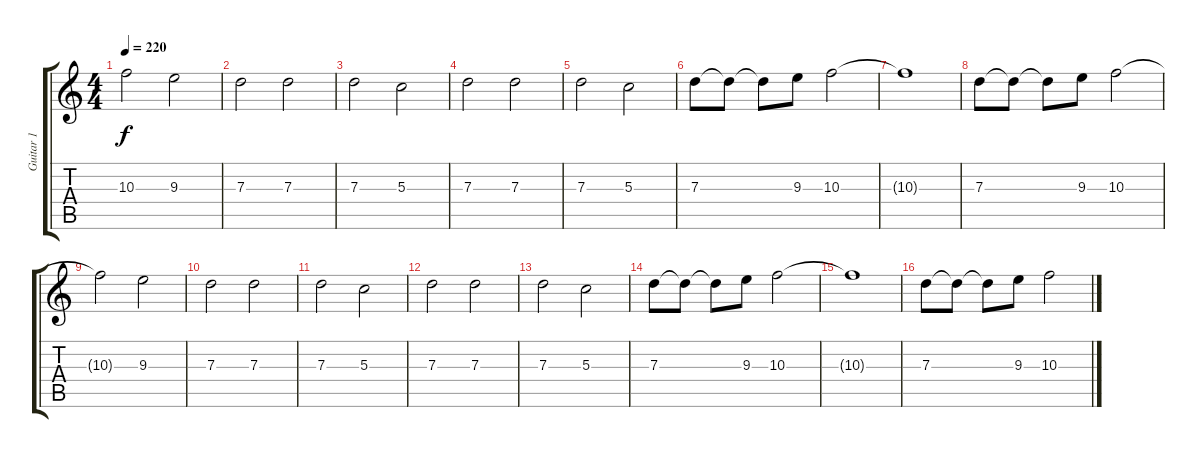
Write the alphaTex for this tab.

\track ("Guitar 1" "Guitar 1") {instrument distortionguitar}
\staff {score tabs}
\tuning (E4 B3 G3 D3 A2 E2) {hide}
\ts (4 4)
\tempo 220
\clef g2
\ks c
10.3{t}.2{dy f} 9.3.2 |
7.3.2 7.3.2 |
7.3.2 5.3.2 |
7.3.2 7.3.2 |
7.3.2 5.3.2 |
7.3.8 7.3{t}.8 7.3{t}.8 9.3.8 10.3.2 |
10.3{t}.1 |
7.3.8 7.3{t}.8 7.3{t}.8 9.3.8 10.3.2 |
10.3{t}.2 9.3.2 |
7.3.2 7.3.2 |
7.3.2 5.3.2 |
7.3.2 7.3.2 |
7.3.2 5.3.2 |
7.3.8 7.3{t}.8 7.3{t}.8 9.3.8 10.3.2 |
10.3{t}.1 |
7.3.8 7.3{t}.8 7.3{t}.8 9.3.8 10.3.2
